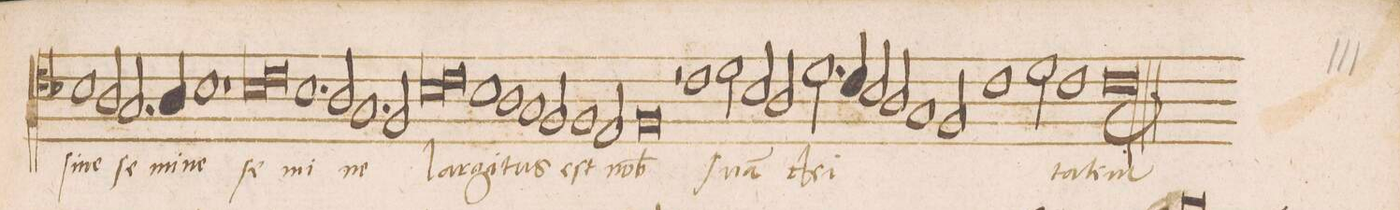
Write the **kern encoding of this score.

**kern	**text
*I"ALTVS	*
*clefC4	*
*k[b-]	*
*met(c|)	*
*M2/1	*
1B-\	ſi-
=60-	=60-
2A/	-ne
2.G/	ſe-
4A/	-mi-
=61-	=61-
1B-\	-ne
1r	.
=62-	=62-
*lig	*
1B-\	ſe-
1c\	.
*Xlig	*
=63-	=63-
1.B-\	-mi-
2A/	.
=64-	=64-
1.G/	-ne
2F/	.
=65-	=65-
*lig	*
1B-\	lar-
1c\	.
*Xlig	*
=66-	=66-
1B-\	-gi-
1A\	-tus
=67-	=67-
1G/	.
2F/	eſt
1F/	no-
=68-	=68-
2E/	.
0F/	-b(is)
=69-	=69-
2r	.
1c\	ſu-
=70-	=70-
2d\	-a(m)
2B-/	.
2A/	.
=71-	=71-
2.d\	De-
4c/	-i-
2B-/	.
2A/	.
=72-	=72-
1G/	.
2F/	.
1c\	.
=73-	=73-
2d\	.
1c\	-ta-
=74-	=74-
0cl\;	-tem
==-	==-
*-	*-
